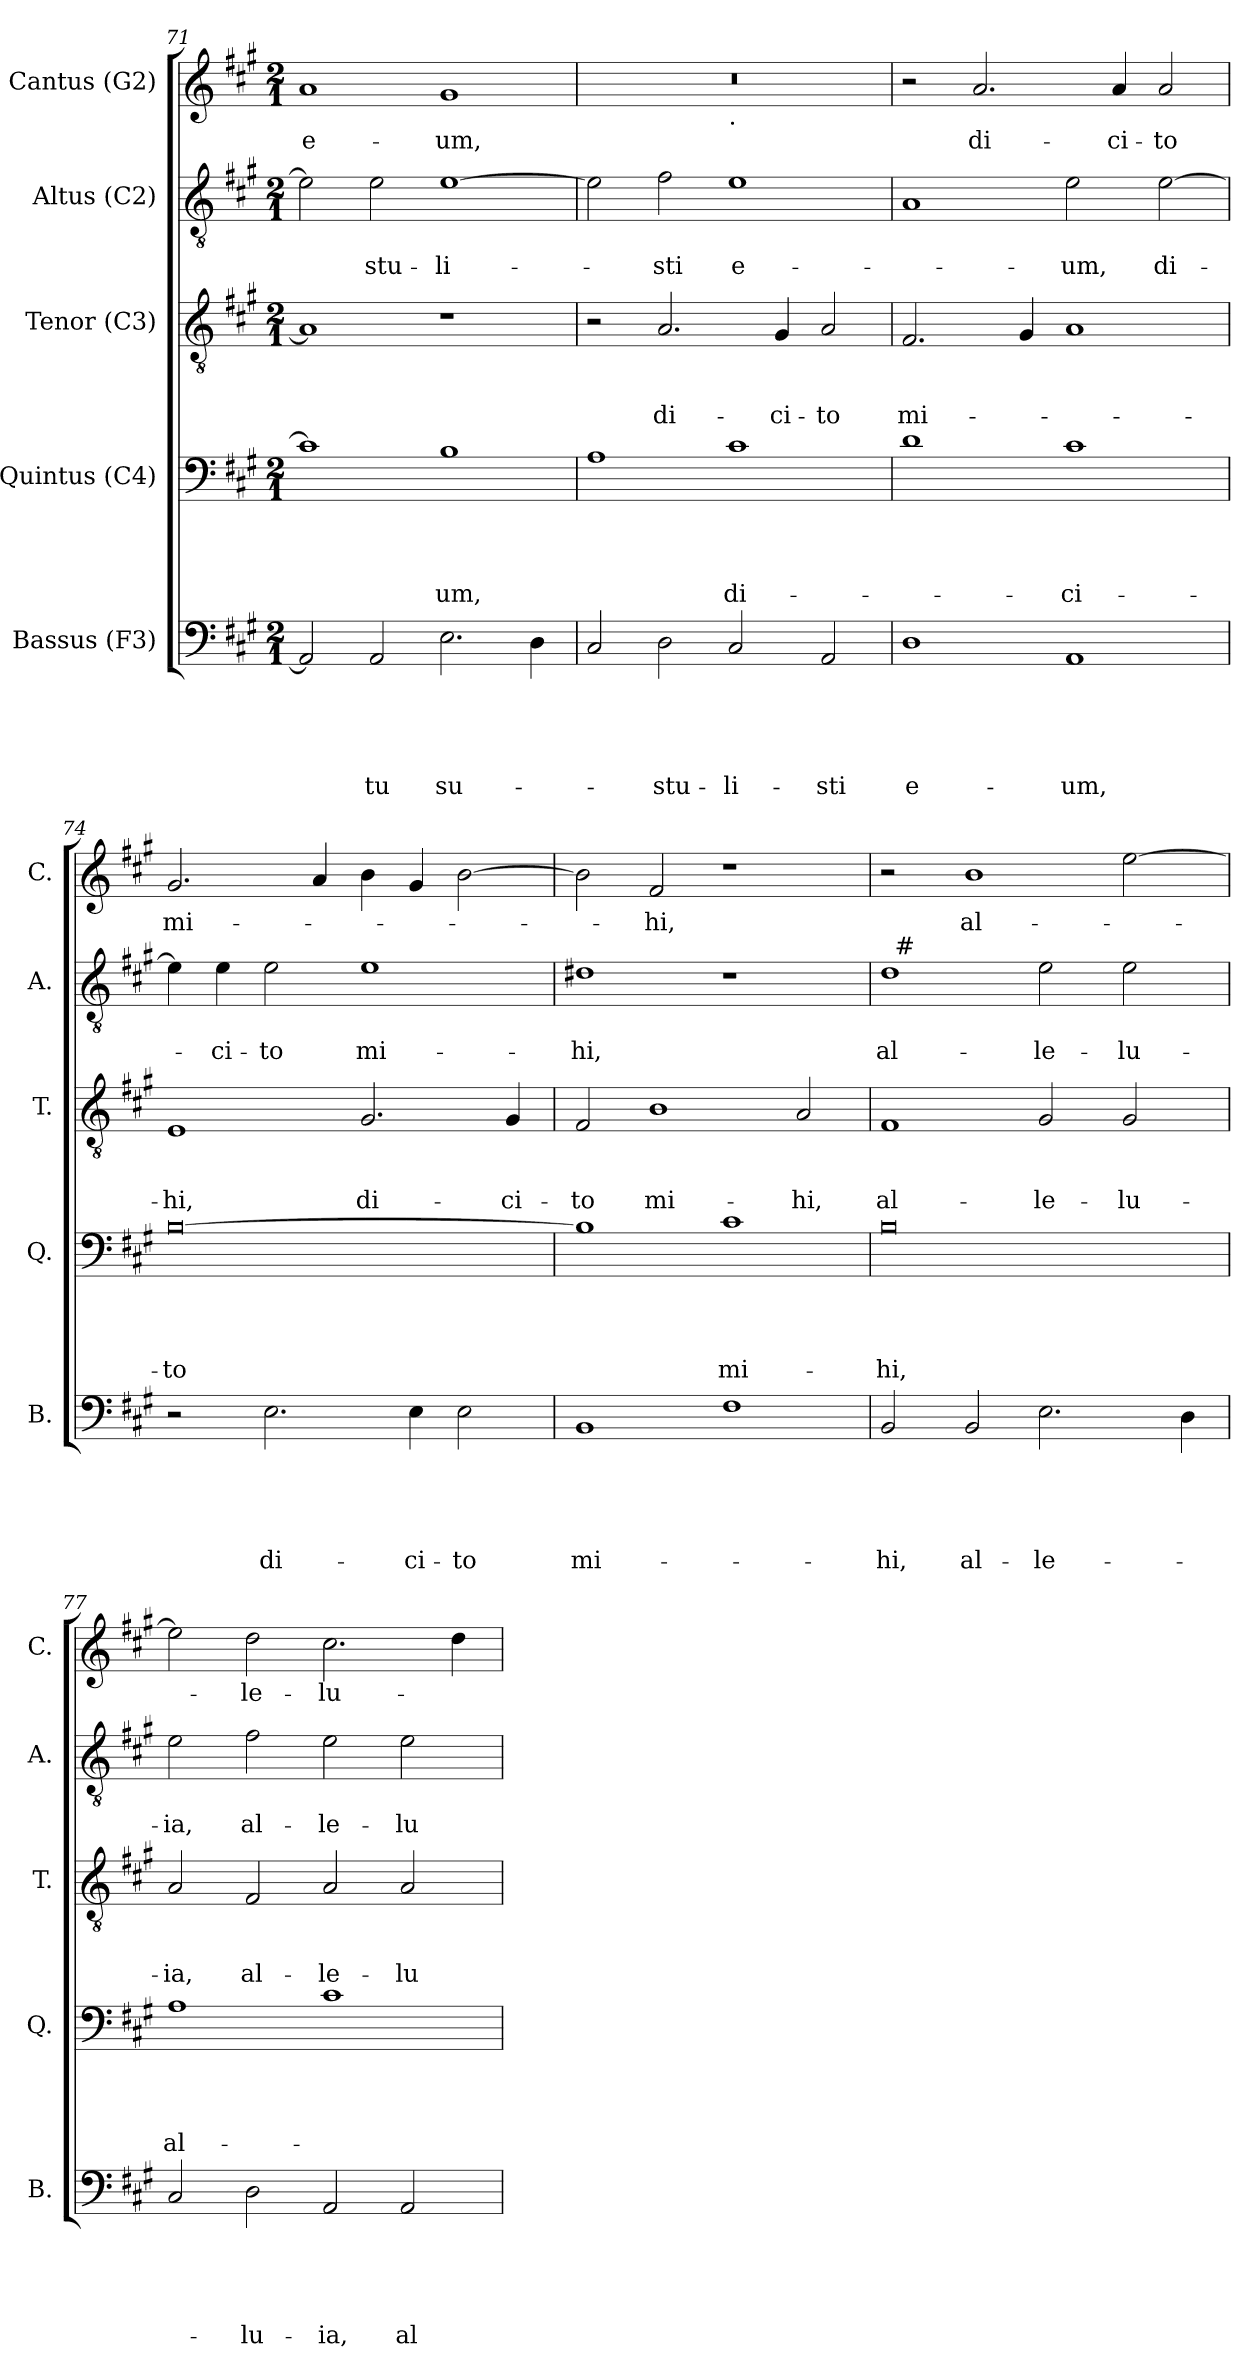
**kern	**text	**text	**text	**text	**text	**kern	**text	**text	**text	**text	**kern	**text	**text	**text	**kern	**text	**text	**kern	**text
*part5	*part5	*part5	*part5	*part5	*part5	*part4	*part4	*part4	*part4	*part4	*part3	*part3	*part3	*part3	*part2	*part2	*part2	*part1	*part1
*staff5	*staff5	*staff5	*staff5	*staff5	*staff5	*staff4	*staff4	*staff4	*staff4	*staff4	*staff3	*staff3	*staff3	*staff3	*staff2	*staff2	*staff2	*staff1	*staff1
*I"Bassus (F3)	*	*	*	*	*	*I"Quintus (C4)	*	*	*	*	*I"Tenor (C3)	*	*	*	*I"Altus (C2)	*	*	*I"Cantus (G2)	*
*I'B.	*	*	*	*	*	*I'Q.	*	*	*	*	*I'T.	*	*	*	*I'A.	*	*	*I'C.	*
!!LO:LB:g=z
*clefF4	*	*	*	*	*	*clefF4	*	*	*	*	*clefGv2	*	*	*	*clefGv2	*	*	*clefG2	*
*k[f#c#g#]	*	*	*	*	*	*k[f#c#g#]	*	*	*	*	*k[f#c#g#]	*	*	*	*k[f#c#g#]	*	*	*k[f#c#g#]	*
*A:	*	*	*	*	*	*A:	*	*	*	*	*A:	*	*	*	*A:	*	*	*A:	*
*M2/1	*	*	*	*	*	*M2/1	*	*	*	*	*M2/1	*	*	*	*M2/1	*	*	*M2/1	*
=71	=71	=71	=71	=71	=71	=71	=71	=71	=71	=71	=71	=71	=71	=71	=71	=71	=71	=71	=71
!	!	!	!	!	!	!	!	!	!	!	!	!	!	!	!	!	!	!	!LO:LY:b:rj
2AA/]	.	.	.	.	.	1c#]	.	.	.	.	1A]	.	.	.	2e\]	.	.	1a	e-
!	!	!	!	!	!LO:LY:b	!	!	!	!	!	!	!	!	!	!	!	!LO:LY:b	!	!
2AA/	.	.	.	.	tu	.	.	.	.	.	.	.	.	.	2e\	.	-stu-	.	.
!	!	!	!	!	!LO:LY:b	!	!	!	!	!LO:LY:b	!	!	!	!	!	!	!LO:LY:b:rj	!	!LO:LY:b
2.E\	.	.	.	.	su-	1B	.	.	.	-um,	1r	.	.	.	[>1e	.	-li-	1g#	-um,
4D\	.	.	.	.	.	.	.	.	.	.	.	.	.	.	.	.	.	.	.
=72	=72	=72	=72	=72	=72	=72	=72	=72	=72	=72	=72	=72	=72	=72	=72	=72	=72	=72	=72
*	*	*	*	*	*	*	*	*	*	*	*	*	*	*	*	*	*	*^	*
2C#/	.	.	.	.	.	1A	.	.	.	.	2r	.	.	.	2e\]	.	.	0r	1ryy	.
!	!	!	!	!	!LO:LY:b	!	!	!	!	!	!	!	!	!LO:LY:b	!	!	!LO:LY:b	!	!	!
2D\	.	.	.	.	-stu-	.	.	.	.	.	2.A/	.	.	di-	2f#\	.	-sti	.	.	.
!	!	!	!	!	!	!	!	!	!	!	!	!	!	!	!	!	!	!	!LO:TX:b:t=.	!
!	!	!	!	!	!LO:LY:b	!	!	!	!	!LO:LY:b	!	!	!	!	!	!	!LO:LY:b:rj	!	!	!
2C#/	.	.	.	.	-li-	1c#	.	.	.	di-	.	.	.	.	1e	.	e-	.	1ryy	.
!	!	!	!	!	!	!	!	!	!	!	!	!	!	!LO:LY:b	!	!	!	!	!	!
.	.	.	.	.	.	.	.	.	.	.	4G#/	.	.	-ci-	.	.	.	.	.	.
!	!	!	!	!	!LO:LY:b	!	!	!	!	!	!	!	!	!LO:LY:b	!	!	!	!	!	!
2AA/	.	.	.	.	-sti	.	.	.	.	.	2A/	.	.	-to	.	.	.	.	.	.
=73	=73	=73	=73	=73	=73	=73	=73	=73	=73	=73	=73	=73	=73	=73	=73	=73	=73	=73	=73	=73
!	!	!	!	!	!LO:LY:b:rj	!	!	!	!	!	!	!	!	!LO:LY:b	!	!	!	!	!	!
*	*	*	*	*	*	*	*	*	*	*	*	*	*	*	*	*	*	*v	*v	*
1D	.	.	.	.	e-	1d	.	.	.	.	2.F#/	.	.	mi-	1A	.	.	2r	.
!	!	!	!	!	!	!	!	!	!	!	!	!	!	!	!	!	!	!	!LO:LY:b
.	.	.	.	.	.	.	.	.	.	.	.	.	.	.	.	.	.	2.a/	di-
.	.	.	.	.	.	.	.	.	.	.	4G#/	.	.	.	.	.	.	.	.
!	!	!	!	!	!LO:LY:b	!	!	!	!	!LO:LY:b	!	!	!	!	!	!	!LO:LY:b	!	!
1AA	.	.	.	.	-um,	1c#	.	.	.	-ci-	1A	.	.	.	2e\	.	-um,	.	.
!	!	!	!	!	!	!	!	!	!	!	!	!	!	!	!	!	!	!	!LO:LY:b
.	.	.	.	.	.	.	.	.	.	.	.	.	.	.	.	.	.	4a/	-ci-
!	!	!	!	!	!	!	!	!	!	!	!	!	!	!	!	!	!LO:LY:b	!	!LO:LY:b
.	.	.	.	.	.	.	.	.	.	.	.	.	.	.	[>2e\	.	di-	2a/	-to
=74	=74	=74	=74	=74	=74	=74	=74	=74	=74	=74	=74	=74	=74	=74	=74	=74	=74	=74	=74
!	!	!	!	!	!	!	!	!	!	!LO:LY:b:rj	!	!	!	!LO:LY:b	!	!	!	!	!LO:LY:b
2r	.	.	.	.	.	[<0B	.	.	.	-to	1E	.	.	-hi,	4e\]	.	.	2.g#/	mi-
!	!	!	!	!	!	!	!	!	!	!	!	!	!	!	!	!	!LO:LY:b	!	!
.	.	.	.	.	.	.	.	.	.	.	.	.	.	.	4e\	.	-ci-	.	.
!	!	!	!	!	!LO:LY:b	!	!	!	!	!	!	!	!	!	!	!	!LO:LY:b	!	!
2.E\	.	.	.	.	di-	.	.	.	.	.	.	.	.	.	2e\	.	-to	.	.
.	.	.	.	.	.	.	.	.	.	.	.	.	.	.	.	.	.	4a/	.
!	!	!	!	!	!	!	!	!	!	!	!	!	!	!LO:LY:b	!	!	!LO:LY:b	!	!
.	.	.	.	.	.	.	.	.	.	.	2.G#/	.	.	di-	1e	.	mi-	4b\	.
!	!	!	!	!	!LO:LY:b	!	!	!	!	!	!	!	!	!	!	!	!	!	!
4E\	.	.	.	.	-ci-	.	.	.	.	.	.	.	.	.	.	.	.	4g#/	.
!	!	!	!	!	!LO:LY:b	!	!	!	!	!	!	!	!	!	!	!	!	!	!
2E\	.	.	.	.	-to	.	.	.	.	.	.	.	.	.	.	.	.	[<2b\	.
!	!	!	!	!	!	!	!	!	!	!	!	!	!	!LO:LY:b	!	!	!	!	!
.	.	.	.	.	.	.	.	.	.	.	4G#/	.	.	-ci-	.	.	.	.	.
!!LO:LB:g=z
=75	=75	=75	=75	=75	=75	=75	=75	=75	=75	=75	=75	=75	=75	=75	=75	=75	=75	=75	=75
!	!	!	!	!	!LO:LY:b	!	!	!	!	!	!	!	!	!LO:LY:b	!	!	!LO:LY:b	!	!
1BB	.	.	.	.	mi-	1B]	.	.	.	.	2F#/	.	.	-to	1d#X	.	-hi,	2b\]	.
!	!	!	!	!	!	!	!	!	!	!	!	!	!	!LO:LY:b	!	!	!	!	!LO:LY:b
.	.	.	.	.	.	.	.	.	.	.	1B	.	.	mi-	.	.	.	2f#/	-hi,
!	!	!	!	!	!	!	!	!	!	!LO:LY:b	!	!	!	!	!	!	!	!	!
1F#	.	.	.	.	.	1c#	.	.	.	mi-	.	.	.	.	1r	.	.	1r	.
!	!	!	!	!	!	!	!	!	!	!	!	!	!	!LO:LY:b	!	!	!	!	!
.	.	.	.	.	.	.	.	.	.	.	2A/	.	.	-hi,	.	.	.	.	.
=76	=76	=76	=76	=76	=76	=76	=76	=76	=76	=76	=76	=76	=76	=76	=76	=76	=76	=76	=76
!	!	!	!	!	!LO:LY:b	!	!	!	!	!LO:LY:b	!	!	!	!LO:LY:b	!	!	!LO:LY:b	!	!
*	*	*	*	*	*	*	*	*	*	*	*	*	*	*	*^	*	*	*	*
2BB/	.	.	.	.	-hi,	0B	.	.	.	-hi,	1F#	.	.	al-	1d	32ryy	.	al-	2r	.
!	!	!	!	!	!	!	!	!	!	!	!	!	!	!	!	!LO:TX:a:t=#	!	!	!	!
.	.	.	.	.	.	.	.	.	.	.	.	.	.	.	.	1ryy	.	.	.	.
!	!	!	!	!	!LO:LY:b	!	!	!	!	!	!	!	!	!	!	!	!	!	!	!LO:LY:b
2BB/	.	.	.	.	al-	.	.	.	.	.	.	.	.	.	.	.	.	.	1b	al-
!	!	!	!	!	!LO:LY:b	!	!	!	!	!	!	!	!	!LO:LY:b	!	!	!	!LO:LY:b	!	!
2.E\	.	.	.	.	-le-	.	.	.	.	.	2G#/	.	.	-le-	2e\	.	.	-le-	.	.
.	.	.	.	.	.	.	.	.	.	.	.	.	.	.	.	2ryy	.	.	.	.
!	!	!	!	!	!	!	!	!	!	!	!	!	!	!LO:LY:b	!	!	!	!LO:LY:b	!	!
.	.	.	.	.	.	.	.	.	.	.	2G#/	.	.	-lu-	2e\	.	.	-lu-	[>2ee\	.
.	.	.	.	.	.	.	.	.	.	.	.	.	.	.	.	4...ryy	.	.	.	.
4D\	.	.	.	.	.	.	.	.	.	.	.	.	.	.	.	.	.	.	.	.
=77	=77	=77	=77	=77	=77	=77	=77	=77	=77	=77	=77	=77	=77	=77	=77	=77	=77	=77	=77	=77
!	!	!	!	!	!	!	!	!	!	!LO:LY:b	!	!	!	!LO:LY:b	!	!	!	!LO:LY:b	!	!
*	*	*	*	*	*	*	*	*	*	*	*	*	*	*	*v	*v	*	*	*	*
2C#/	.	.	.	.	.	1A	.	.	.	al-	2A/	.	.	-ia,	2e\	.	-ia,	2ee\]	.
!	!	!	!	!	!LO:LY:b	!	!	!	!	!	!	!	!	!LO:LY:b	!	!	!LO:LY:b	!	!LO:LY:b
2D\	.	.	.	.	-lu-	.	.	.	.	.	2F#/	.	.	al-	2f#\	.	al-	2dd\	-le-
!	!	!	!	!	!LO:LY:b	!	!	!	!	!	!	!	!	!LO:LY:b	!	!	!LO:LY:b	!	!LO:LY:b
2AA/	.	.	.	.	-ia,	1c#	.	.	.	.	2A/	.	.	-le-	2e\	.	-le-	2.cc#\	-lu-
!	!	!	!	!	!LO:LY:b	!	!	!	!	!	!	!	!	!LO:LY:b	!	!	!LO:LY:b	!	!
2AA/	.	.	.	.	al-	.	.	.	.	.	2A/	.	.	-lu-	2e\	.	-lu-	.	.
.	.	.	.	.	.	.	.	.	.	.	.	.	.	.	.	.	.	4dd\	.
=	=	=	=	=	=	=	=	=	=	=	=	=	=	=	=	=	=	=	=
*-	*-	*-	*-	*-	*-	*-	*-	*-	*-	*-	*-	*-	*-	*-	*-	*-	*-	*-	*-
